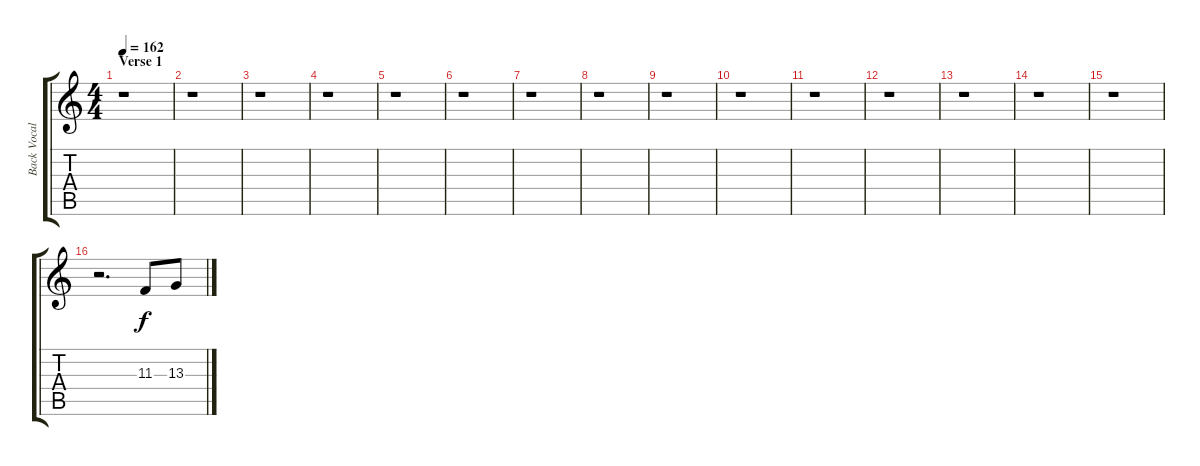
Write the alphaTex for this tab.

\track ("Back Vocal" "Back Vocal") {instrument viola}
\staff {score tabs}
\tuning (Eb4 Bb3 Gb3 Db3 Ab2 Eb2) {hide}
\ts (4 4)
\section ("" "Verse 1")
\tempo 162
\clef g2
\ks c
r.1{dy f} |
r.1 |
r.1 |
r.1 |
r.1 |
r.1 |
r.1 |
r.1 |
r.1 |
r.1 |
r.1 |
r.1 |
r.1 |
r.1 |
r.1 |
r.2{d} 11.3.8 13.3.8
